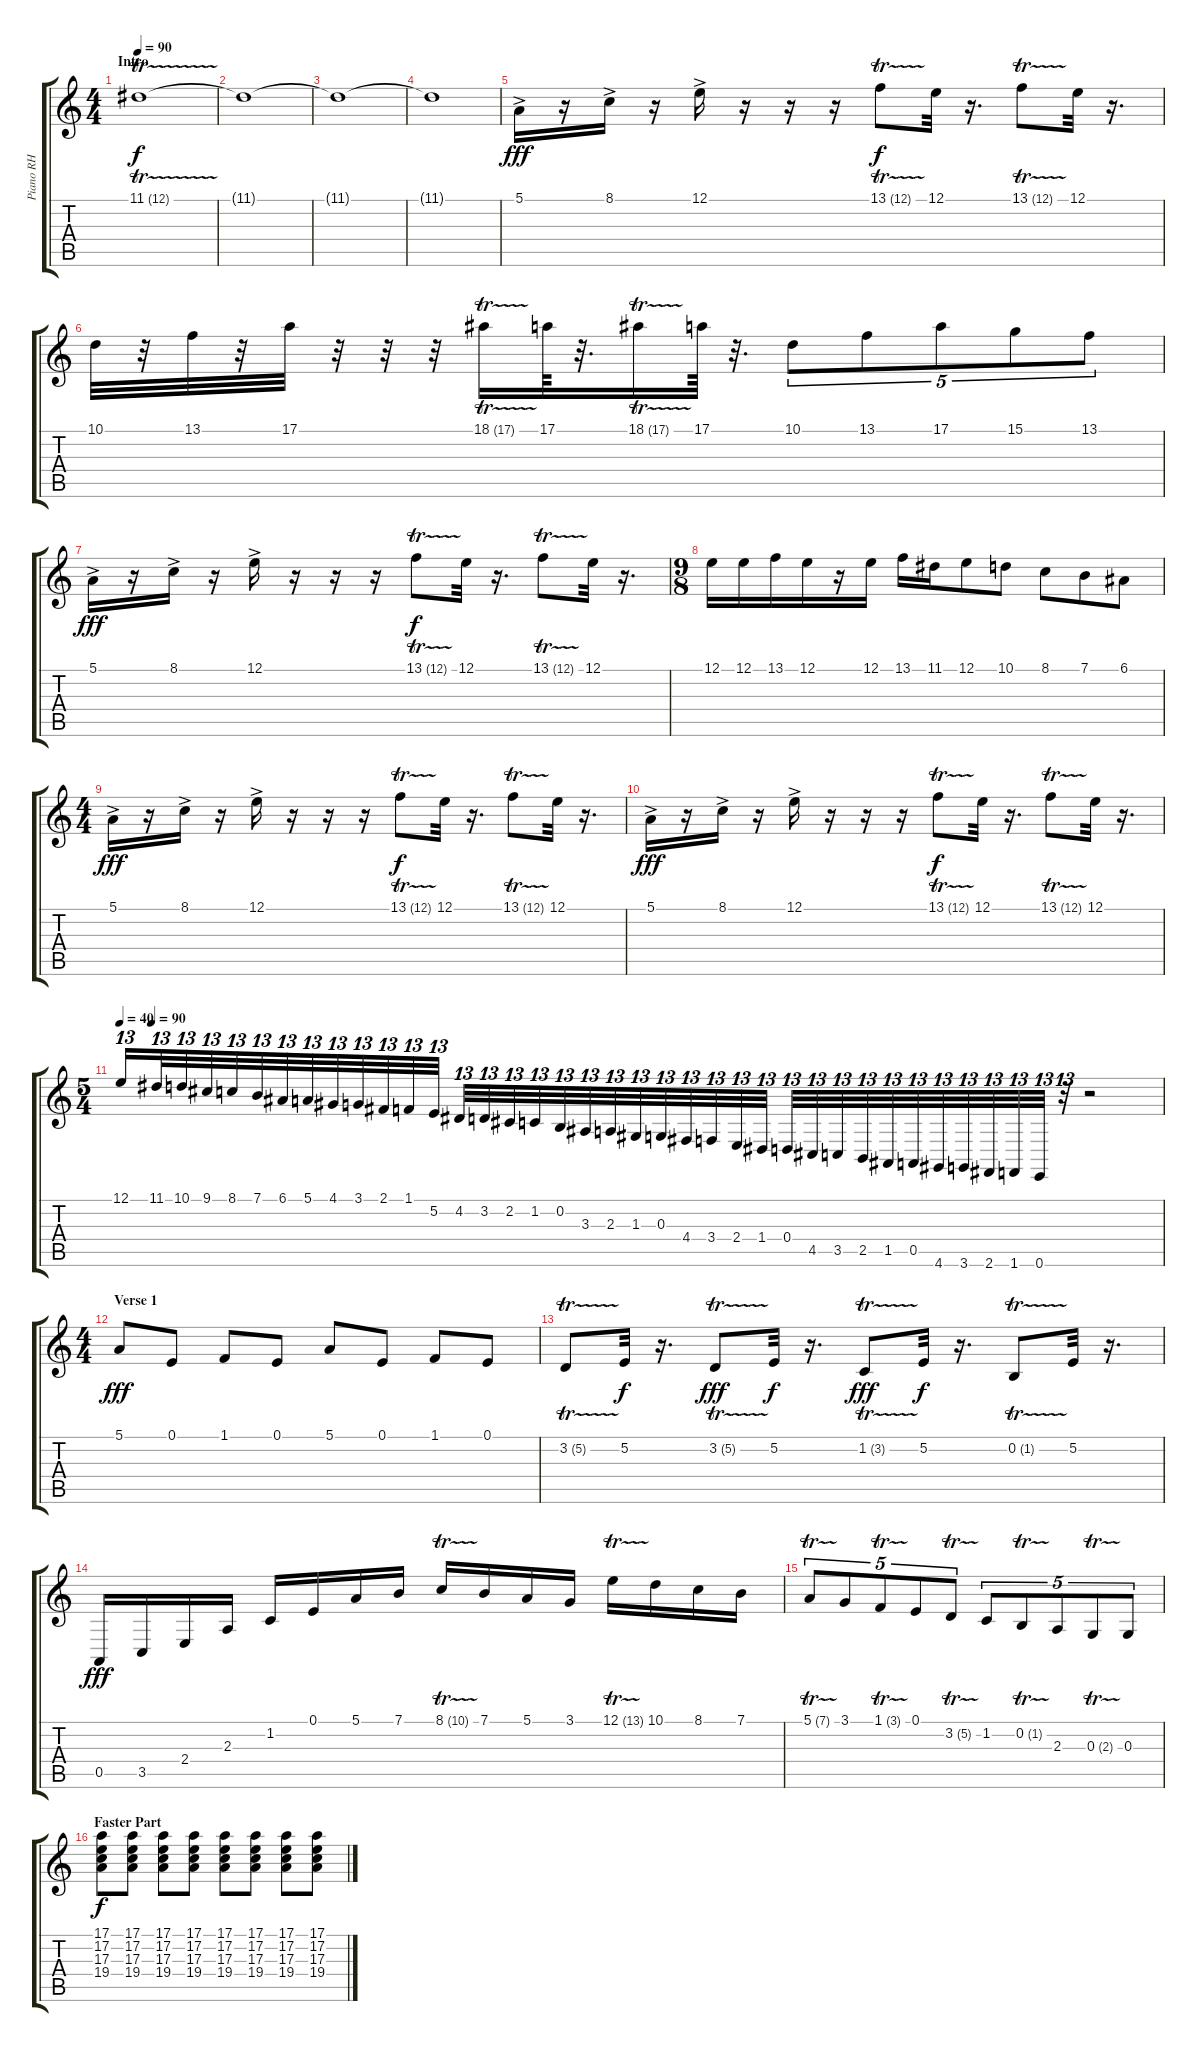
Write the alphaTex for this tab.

\track ("Piano RH" "Piano RH") {instrument acousticgrandpiano}
\staff {score tabs}
\tuning (E4 B3 G3 D3 A2 E2) {hide}
\ts (4 4)
\section ("" "Intro")
\tempo 90
\clef g2
\ks c
11.1{tr (12 32)}.1{dy f instrument acousticgrandpiano} |
11.1{t}.1 |
11.1{t}.1 |
11.1{t}.1 |
5.1{ac}.16{dy fff} r.16 8.1{ac}.16 r.16 12.1{ac}.16 r.16 r.16 r.16 13.1{tr (12 64)}.8{dy f} 12.1.32 r.16{d} 13.1{tr (12 64)}.8 12.1.32 r.16{d} |
10.1.32 r.32 13.1.32 r.32 17.1.32 r.32 r.32 r.32 18.1{tr (17 64)}.16 17.1.64 r.32{d} 18.1{tr (17 64)}.16 17.1.64 r.32{d} 10.1.8{tu (5 4)} 13.1.8{tu (5 4)} 17.1.8{tu (5 4)} 15.1.8{tu (5 4)} 13.1.8{tu (5 4)} |
5.1{ac}.16{dy fff} r.16 8.1{ac}.16 r.16 12.1{ac}.16 r.16 r.16 r.16 13.1{tr (12 64)}.8{dy f} 12.1.32 r.16{d} 13.1{tr (12 64)}.8 12.1.32 r.16{d} |
\ts (9 8)
12.1.16 12.1.16 13.1.16 12.1.16 r.16 12.1.16 13.1.16 11.1.16 12.1.8 10.1.8 8.1.8 7.1.8 6.1.8 |
\ts (4 4)
5.1{ac}.16{dy fff} r.16 8.1{ac}.16 r.16 12.1{ac}.16 r.16 r.16 r.16 13.1{tr (12 64)}.8{dy f} 12.1.32 r.16{d} 13.1{tr (12 64)}.8 12.1.32 r.16{d} |
5.1{ac}.16{dy fff} r.16 8.1{ac}.16 r.16 12.1{ac}.16 r.16 r.16 r.16 13.1{tr (12 64)}.8{dy f} 12.1.32 r.16{d} 13.1{tr (12 64)}.8 12.1.32 r.16{d} |
\ts (5 4)
\tempo 40
\tempo (90 0.030625)
12.1.16{tu (13 8)} 11.1.32{tu (13 8)} 10.1.32{tu (13 8)} 9.1.32{tu (13 8)} 8.1.32{tu (13 8)} 7.1.32{tu (13 8)} 6.1.32{tu (13 8)} 5.1.32{tu (13 8)} 4.1.32{tu (13 8)} 3.1.32{tu (13 8)} 2.1.32{tu (13 8)} 1.1.32{tu (13 8)} 5.2.32{tu (13 8)} 4.2.32{tu (13 8)} 3.2.32{tu (13 8)} 2.2.32{tu (13 8)} 1.2.32{tu (13 8)} 0.2.32{tu (13 8)} 3.3.32{tu (13 8)} 2.3.32{tu (13 8)} 1.3.32{tu (13 8)} 0.3.32{tu (13 8)} 4.4.32{tu (13 8)} 3.4.32{tu (13 8)} 2.4.32{tu (13 8)} 1.4.32{tu (13 8)} 0.4.32{tu (13 8)} 4.5.32{tu (13 8)} 3.5.32{tu (13 8)} 2.5.32{tu (13 8)} 1.5.32{tu (13 8)} 0.5.32{tu (13 8)} 4.6.32{tu (13 8)} 3.6.32{tu (13 8)} 2.6.32{tu (13 8)} 1.6.32{tu (13 8)} 0.6.32{tu (13 8)} r.32{tu (13 8)} r.2 |
\ts (4 4)
\section ("" "Verse 1")
5.1.8{dy fff} 0.1.8 1.1.8 0.1.8 5.1.8 0.1.8 1.1.8 0.1.8 |
3.2{tr (5 64)}.8 5.2.32{dy f} r.16{d} 3.2{tr (5 64)}.8{dy fff} 5.2.32{dy f} r.16{d} 1.2{tr (3 64)}.8{dy fff} 5.2.32{dy f} r.16{d} 0.2{tr (1 64)}.8 5.2.32 r.16{d} |
0.5.16{dy fff} 3.5.16 2.4.16 2.3.16 1.2.16 0.1.16 5.1.16 7.1.16 8.1{tr (10 64)}.16 7.1.16 5.1.16 3.1.16 12.1{tr (13 64)}.16 10.1.16 8.1.16 7.1.16 |
5.1{tr (7 64)}.8{tu (5 4)} 3.1.8{tu (5 4)} 1.1{tr (3 64)}.8{tu (5 4)} 0.1.8{tu (5 4)} 3.2{tr (5 64)}.8{tu (5 4)} 1.2.8{tu (5 4)} 0.2{tr (1 64)}.8{tu (5 4)} 2.3.8{tu (5 4)} 0.3{tr (2 64)}.8{tu (5 4)} 0.3.8{tu (5 4)} |
\section ("" "Faster Part")
(17.1 17.2 17.3 19.4).8{dy f} (17.1 17.2 17.3 19.4).8 (17.1 17.2 17.3 19.4).8 (17.1 17.2 17.3 19.4).8 (17.1 17.2 17.3 19.4).8 (17.1 17.2 17.3 19.4).8 (17.1 17.2 17.3 19.4).8 (17.1 17.2 17.3 19.4).8
